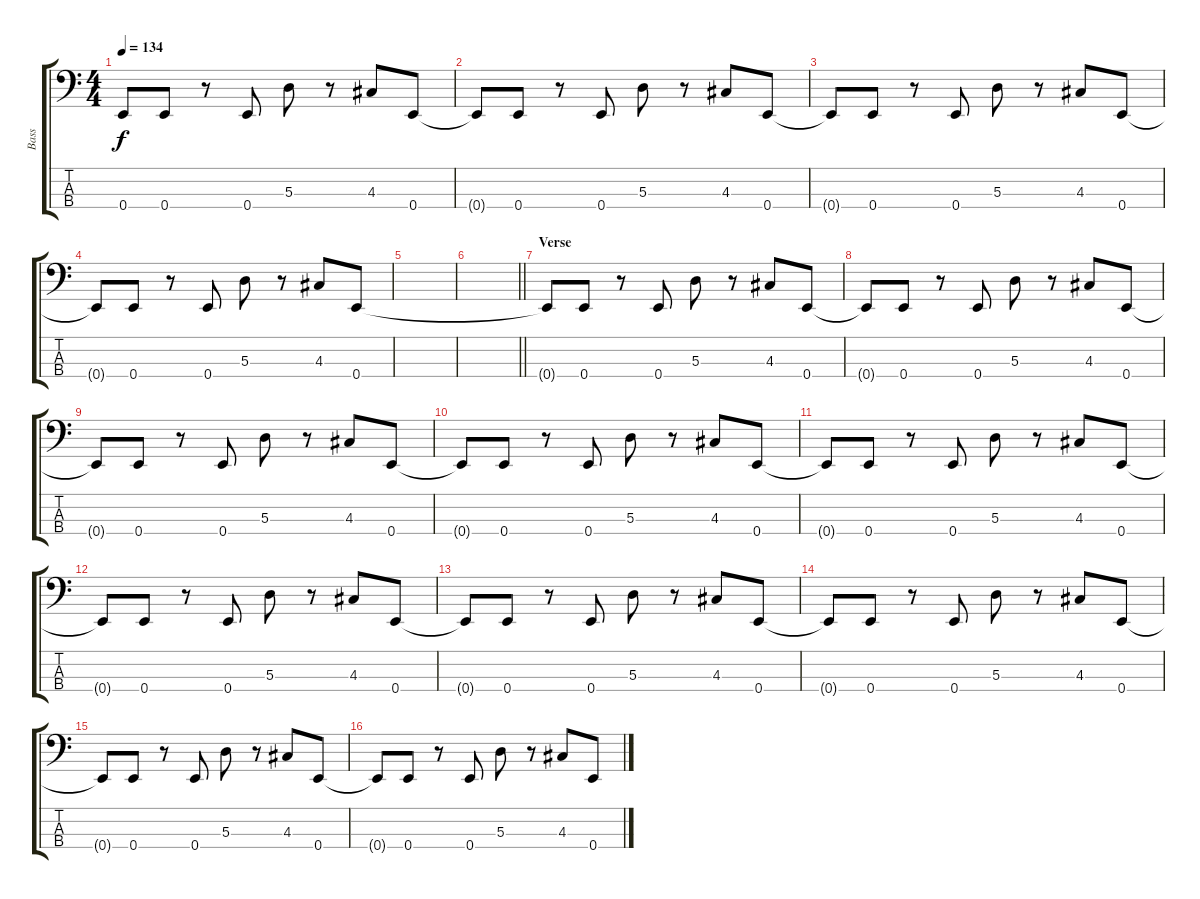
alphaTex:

\track ("Bass" "Bass") {instrument electricbassfinger}
\staff {score tabs}
\tuning (G2 D2 A1 E1) {hide}
\ts (4 4)
\tempo 134
\clef f4
\ks c
0.4{t}.8{dy f} 0.4.8 r.8 0.4.8 5.3.8 r.8 4.3.8 0.4.8 |
0.4{t}.8 0.4.8 r.8 0.4.8 5.3.8 r.8 4.3.8 0.4.8 |
0.4{t}.8 0.4.8 r.8 0.4.8 5.3.8 r.8 4.3.8 0.4.8 |
0.4{t}.8 0.4.8 r.8 0.4.8 5.3.8 r.8 4.3.8 0.4.8 |
|
\barLineRight lightlight
|
\section ("" "Verse")
0.4{t}.8 0.4.8 r.8 0.4.8 5.3.8 r.8 4.3.8 0.4.8 |
0.4{t}.8 0.4.8 r.8 0.4.8 5.3.8 r.8 4.3.8 0.4.8 |
0.4{t}.8 0.4.8 r.8 0.4.8 5.3.8 r.8 4.3.8 0.4.8 |
0.4{t}.8 0.4.8 r.8 0.4.8 5.3.8 r.8 4.3.8 0.4.8 |
0.4{t}.8 0.4.8 r.8 0.4.8 5.3.8 r.8 4.3.8 0.4.8 |
0.4{t}.8 0.4.8 r.8 0.4.8 5.3.8 r.8 4.3.8 0.4.8 |
0.4{t}.8 0.4.8 r.8 0.4.8 5.3.8 r.8 4.3.8 0.4.8 |
0.4{t}.8 0.4.8 r.8 0.4.8 5.3.8 r.8 4.3.8 0.4.8 |
0.4{t}.8 0.4.8 r.8 0.4.8 5.3.8 r.8 4.3.8 0.4.8 |
0.4{t}.8 0.4.8 r.8 0.4.8 5.3.8 r.8 4.3.8 0.4.8
